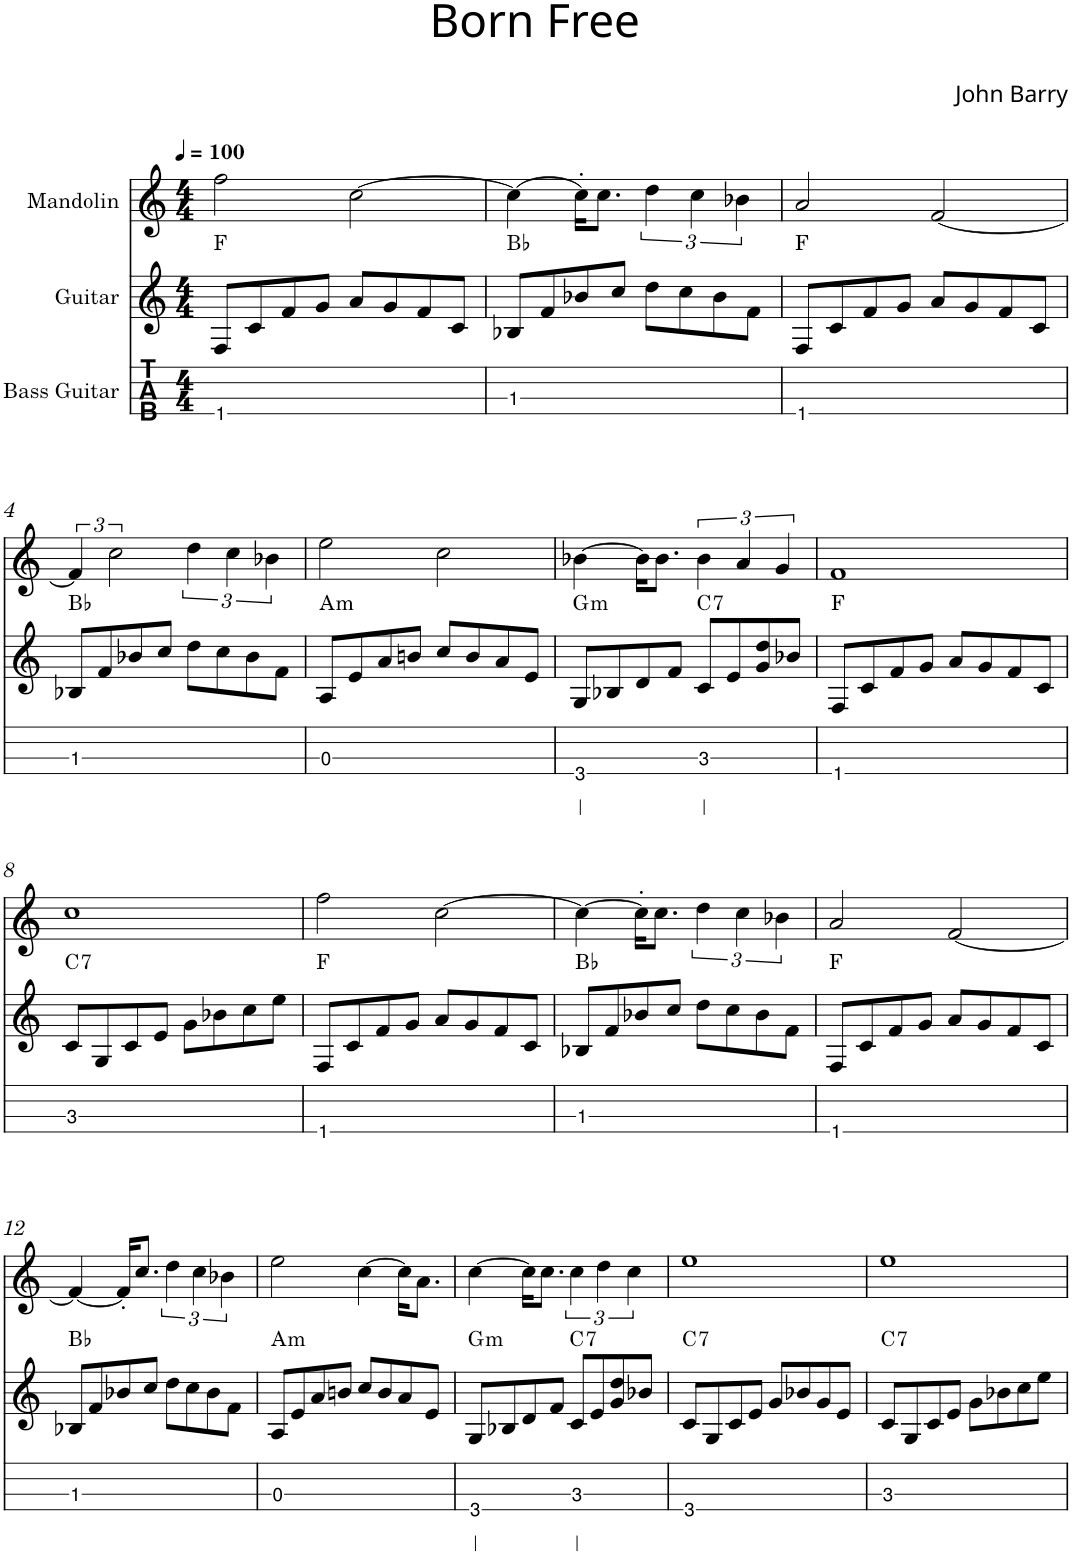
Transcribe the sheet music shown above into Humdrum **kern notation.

**kern	**kern	**harte	**kern
*part3	*part2	*part2	*part1
*staff3	*staff2	*	*staff1
*I"Bass Guitar	*I"Guitar	*	*I"Mandolin
*stria4	*	*	*
*	*clefG2	*	*clefG2
*	*Trd7c12	*	*
*k[]	*k[]	*	*k[]
*M4/4	*M4/4	*	*M4/4
*MM100	*MM100	*	*MM100
=1	=1	=1	=1
1FFF	8F/L	F:maj	2ff\
.	8c/	.	.
.	8f/	.	.
.	8g/J	.	.
.	8a/L	.	[2cc\
.	8g/	.	.
.	8f/	.	.
.	8c/J	.	.
=2	=2	=2	=2
1BBB-	8B-X/L	Bb:maj	4cc\_
.	8f/	.	.
.	8b-X/	.	16cc'\KL]
.	.	.	8.cc\J
.	8cc/J	.	.
.	8dd\L	.	6dd\
.	8cc\	.	.
.	.	.	6cc\
.	8b-\	.	.
.	.	.	6b-X\
.	8f\J	.	.
=3	=3	=3	=3
1FFF	8F/L	F:maj	2a/
.	8c/	.	.
.	8f/	.	.
.	8g/J	.	.
.	8a/L	.	[2f/
.	8g/	.	.
.	8f/	.	.
.	8c/J	.	.
!!LO:LB:g=z
=4	=4	=4	=4
1BBB-	8B-X/L	Bb:maj	6f/]
.	8f/	.	.
.	.	.	3cc\
.	8b-X/	.	.
.	8cc/J	.	.
.	8dd\L	.	6dd\
.	8cc\	.	.
.	.	.	6cc\
.	8b-\	.	.
.	.	.	6b-X\
.	8f\J	.	.
=5	=5	=5	=5
!	!	!LO:H:kt=m	!
1AAA	8A/L	A:min	2ee\
.	8e/	.	.
.	8a/	.	.
.	8bn/J	.	.
.	8cc/L	.	2cc\
.	8b/	.	.
.	8a/	.	.
.	8e/J	.	.
=6	=6	=6	=6
!	!	!LO:H:kt=m	!
2GGG\	8G/L	G:min	[4b-X\
.	8B-X/	.	.
.	8d/	.	16b-\KL]
.	.	.	8.b-\J
.	8f/J	.	.
!	!	!LO:H:kt=7	!
2CC\	8c/L	C:7	6b-\
.	8e/	.	.
.	.	.	6a/
.	8g/ 8dd/	.	.
.	.	.	6g/
.	8b-X/J	.	.
=7	=7	=7	=7
1FFF	8F/L	F:maj	1f
.	8c/	.	.
.	8f/	.	.
.	8g/J	.	.
.	8a/L	.	.
.	8g/	.	.
.	8f/	.	.
.	8c/J	.	.
!!LO:LB:g=z
=8	=8	=8	=8
!	!	!LO:H:kt=7	!
1CC	8c/L	C:7	1cc
.	8G/	.	.
.	8c/	.	.
.	8e/J	.	.
.	8g\L	.	.
.	8b-X\	.	.
.	8cc\	.	.
.	8ee\J	.	.
=9	=9	=9	=9
1FFF	8F/L	F:maj	2ff\
.	8c/	.	.
.	8f/	.	.
.	8g/J	.	.
.	8a/L	.	[2cc\
.	8g/	.	.
.	8f/	.	.
.	8c/J	.	.
=10	=10	=10	=10
1BBB-	8B-X/L	Bb:maj	4cc\_
.	8f/	.	.
.	8b-X/	.	16cc'\KL]
.	.	.	8.cc\J
.	8cc/J	.	.
.	8dd\L	.	6dd\
.	8cc\	.	.
.	.	.	6cc\
.	8b-\	.	.
.	.	.	6b-X\
.	8f\J	.	.
=11	=11	=11	=11
1FFF	8F/L	F:maj	2a/
.	8c/	.	.
.	8f/	.	.
.	8g/J	.	.
.	8a/L	.	[2f/
.	8g/	.	.
.	8f/	.	.
.	8c/J	.	.
!!LO:LB:g=z
=12	=12	=12	=12
1BBB-	8B-X/L	Bb:maj	4f/_
.	8f/	.	.
.	8b-X/	.	16f'/KL]
.	.	.	8.cc/J
.	8cc/J	.	.
.	8dd\L	.	6dd\
.	8cc\	.	.
.	.	.	6cc\
.	8b-\	.	.
.	.	.	6b-X\
.	8f\J	.	.
=13	=13	=13	=13
!	!	!LO:H:kt=m	!
1AAA	8A/L	A:min	2ee\
.	8e/	.	.
.	8a/	.	.
.	8bn/J	.	.
.	8cc/L	.	[4cc\
.	8b/	.	.
.	8a/	.	16cc\KL]
.	.	.	8.a\J
.	8e/J	.	.
=14	=14	=14	=14
!	!	!LO:H:kt=m	!
2GGG\	8G/L	G:min	[4cc\
.	8B-X/	.	.
.	8d/	.	16cc\KL]
.	.	.	8.cc\J
.	8f/J	.	.
!	!	!LO:H:kt=7	!
2CC\	8c/L	C:7	6cc\
.	8e/	.	.
.	.	.	6dd\
.	8g/ 8dd/	.	.
.	.	.	6cc\
.	8b-X/J	.	.
=15	=15	=15	=15
!	!	!LO:H:kt=7	!
1GGG	8c/L	C:7	1ee
.	8G/	.	.
.	8c/	.	.
.	8e/J	.	.
.	8g/L	.	.
.	8b-X/	.	.
.	8g/	.	.
.	8e/J	.	.
=16	=16	=16	=16
!	!	!LO:H:kt=7	!
1CC	8c/L	C:7	1ee
.	8G/	.	.
.	8c/	.	.
.	8e/J	.	.
.	8g\L	.	.
.	8b-X\	.	.
.	8cc\	.	.
.	8ee\J	.	.
=	=	=	=
*-	*-	*-	*-
